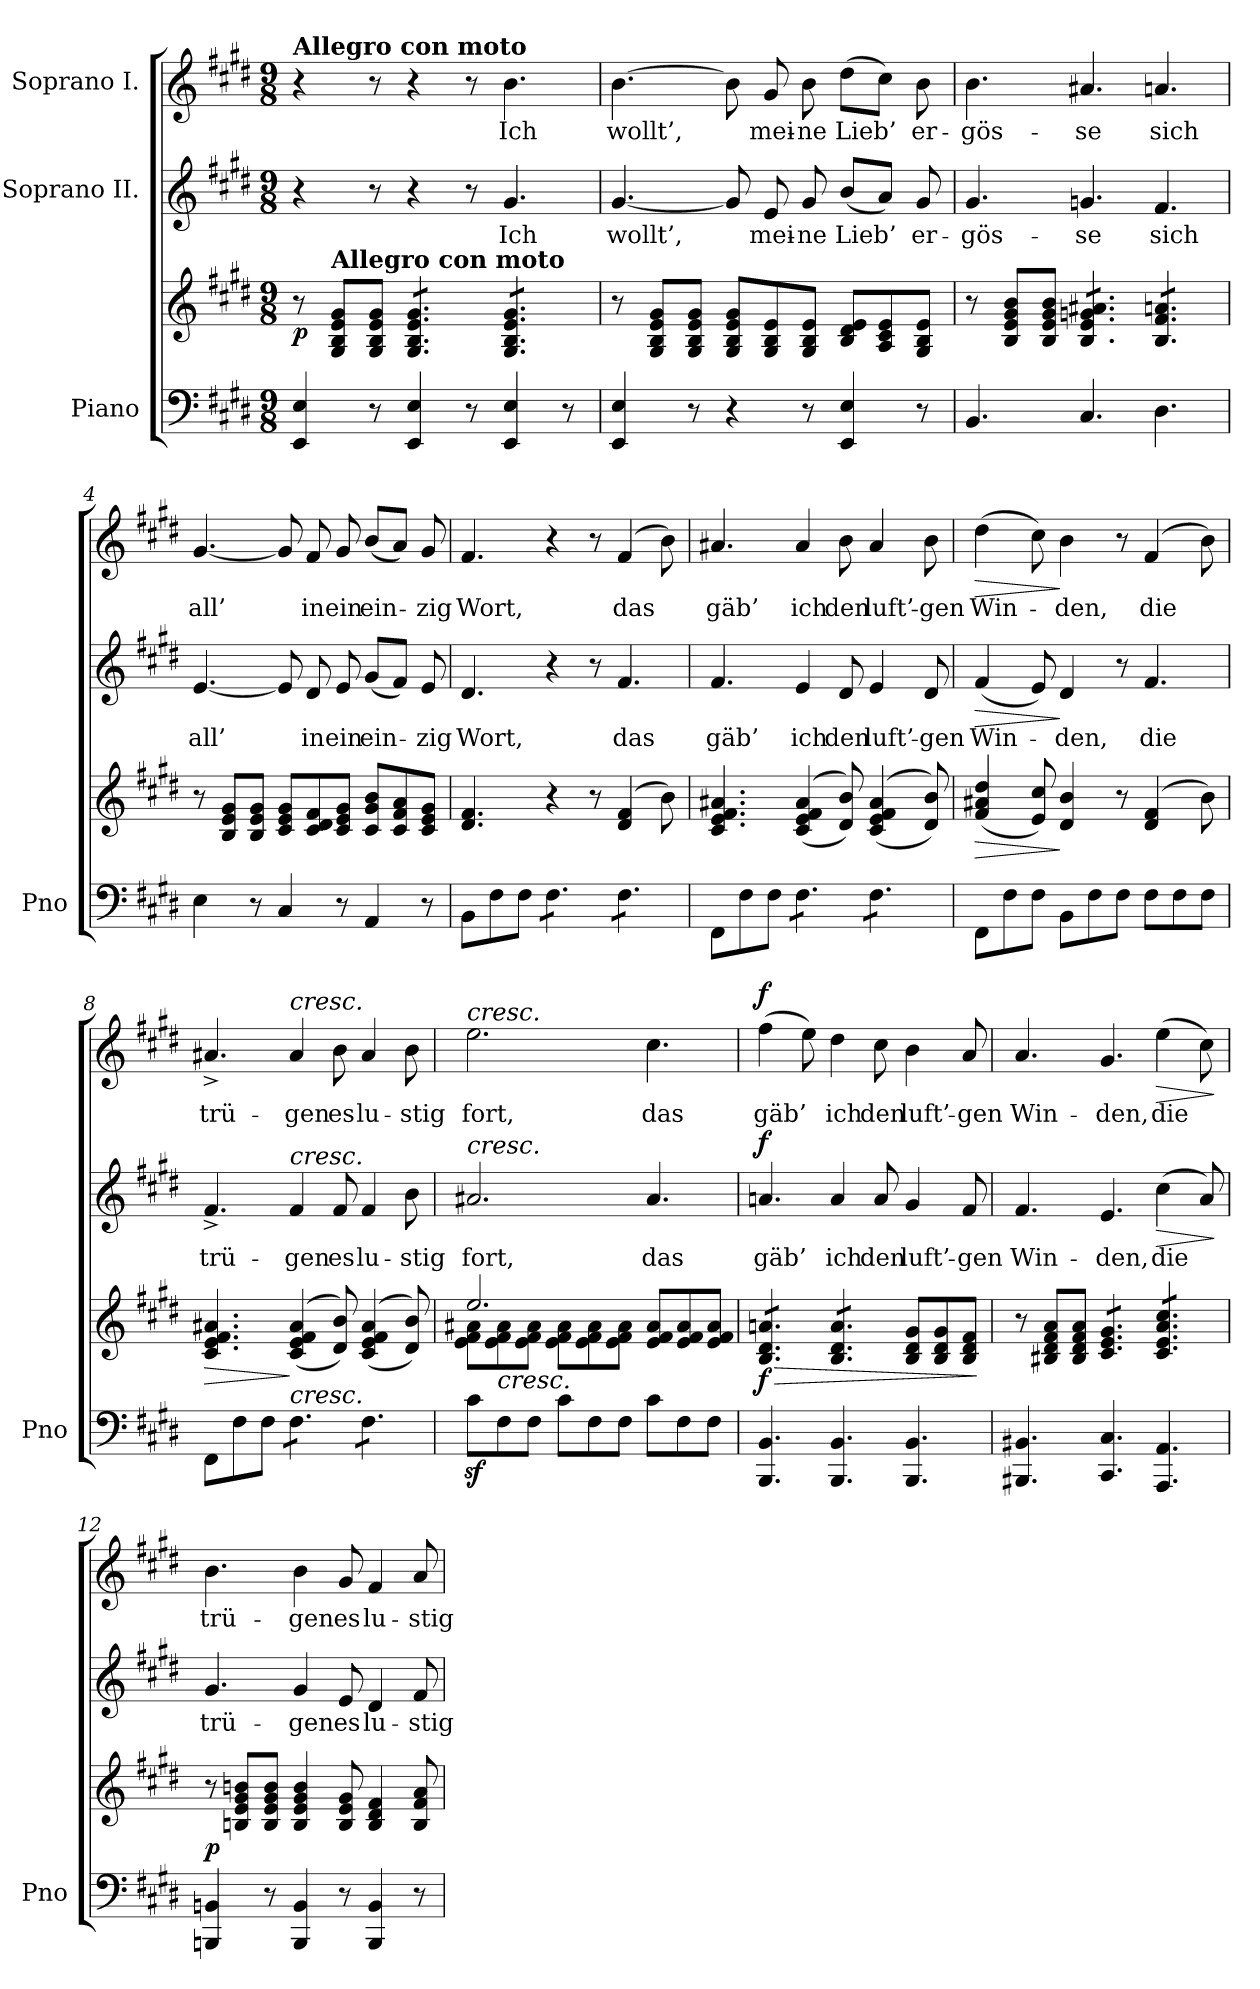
**kern	**kern	**dynam	**kern	**text	**dynam	**kern	**text	**dynam
*part3	*part3	*part3	*part2	*part2	*part2	*part1	*part1	*part1
*staff4	*staff3	*staff3/4	*staff2	*staff2	*staff2	*staff1	*staff1	*staff1
*I"Piano	*	*	*I"Soprano II.	*	*	*I"Soprano I.	*	*
*I'Pno	*	*	*	*	*	*	*	*
*clefF4	*clefG2	*	*clefG2	*	*	*clefG2	*	*
*k[f#c#g#d#]	*k[f#c#g#d#]	*	*k[f#c#g#d#]	*	*	*k[f#c#g#d#]	*	*
*M9/8	*M9/8	*	*M9/8	*	*	*M9/8	*	*
=1	=1	=1	=1	=1	=1	=1	=1	=1
!	!	!	!	!	!	!LO:TX:a:B:t=Allegro con moto	!	!
!	!	!LO:DY:b	!	!	!	!	!	!
4EE/ 4E/	8r	p	4r	.	.	4r	.	.
!	!LO:TX:a:B:t=Allegro con moto	!	!	!	!	!	!	!
.	8G#/ 8B/ 8e/ 8g#/L	.	.	.	.	.	.	.
8r	8G#/ 8B/ 8e/ 8g#/J	.	8r	.	.	8r	.	.
*	*tremolo	*	*	*	*	*	*	*
4EE/ 4E/	8G#/ 8B/ 8e/ 8g#/L	.	4r	.	.	4r	.	.
.	8G#/ 8B/ 8e/ 8g#/	.	.	.	.	.	.	.
8r	8G#/ 8B/ 8e/ 8g#/J	.	8r	.	.	8r	.	.
!	!	!	!	!LO:LY:b	!	!	!LO:LY:b	!
4EE/ 4E/	8G#/ 8B/ 8e/ 8g#/L	.	4.g#/	Ich	.	4.b\	Ich	.
.	8G#/ 8B/ 8e/ 8g#/	.	.	.	.	.	.	.
8r	8G#/ 8B/ 8e/ 8g#/J	.	.	.	.	.	.	.
*	*Xtremolo	*	*	*	*	*	*	*
=2	=2	=2	=2	=2	=2	=2	=2	=2
!	!	!	!	!LO:LY:b	!	!	!LO:LY:b	!
4EE/ 4E/	8r	.	[4.g#/	wollt’,	.	[4.b\	wollt’,	.
.	8G#/ 8B/ 8e/ 8g#/L	.	.	.	.	.	.	.
8r	8G#/ 8B/ 8e/ 8g#/J	.	.	.	.	.	.	.
4r	8G#/ 8B/ 8e/ 8g#/L	.	8g#/]	.	.	8b\]	.	.
!	!	!	!	!LO:LY:b	!	!	!LO:LY:b	!
.	8G#/ 8B/ 8e/	.	8e/	mei-	.	8g#/	mei-	.
!	!	!	!	!LO:LY:b	!	!	!LO:LY:b	!
8r	8G#/ 8B/ 8e/J	.	8g#/	-ne	.	8b\	-ne	.
!	!	!	!	!LO:LY:b	!	!	!LO:LY:b	!
4EE/ 4E/	8B/ 8d#/ 8e/L	.	(8b/L	Lieb’	.	(8dd#\L	Lieb’	.
.	8A/ 8c#/ 8e/	.	8a/J)	.	.	8cc#\J)	.	.
!	!	!	!	!LO:LY:b	!	!	!LO:LY:b	!
8r	8G#/ 8B/ 8e/J	.	8g#/	er-	.	8b\	er-	.
=3	=3	=3	=3	=3	=3	=3	=3	=3
!	!	!	!	!LO:LY:b	!	!	!LO:LY:b	!
4.BB/	8r	.	4.g#/	-gös-	.	4.b\	-gös-	.
.	8B/ 8e/ 8g#/ 8b/L	.	.	.	.	.	.	.
.	8B/ 8e/ 8g#/ 8b/J	.	.	.	.	.	.	.
!	!	!	!	!LO:LY:b	!	!	!LO:LY:b	!
*	*tremolo	*	*	*	*	*	*	*
4.C#/	8B/ 8e/ 8gn/ 8a#X/L	.	4.gn/	-se	.	4.a#X/	-se	.
.	8B/ 8e/ 8gn/ 8a#X/	.	.	.	.	.	.	.
.	8B/ 8e/ 8gn/ 8a#X/J	.	.	.	.	.	.	.
!	!	!	!	!LO:LY:b	!	!	!LO:LY:b	!
4.D#\	8B/ 8f#/ 8an/L	.	4.f#/	sich	.	4.an/	sich	.
.	8B/ 8f#/ 8an/	.	.	.	.	.	.	.
.	8B/ 8f#/ 8an/J	.	.	.	.	.	.	.
*	*Xtremolo	*	*	*	*	*	*	*
!!LO:LB:g=z
=4	=4	=4	=4	=4	=4	=4	=4	=4
!	!	!	!	!LO:LY:b	!	!	!LO:LY:b	!
4E\	8r	.	[4.e/	all’	.	[4.g#/	all’	.
.	8B/ 8e/ 8g#/L	.	.	.	.	.	.	.
8r	8B/ 8e/ 8g#/J	.	.	.	.	.	.	.
4C#/	8c#/ 8e/ 8g#/L	.	8e/]	.	.	8g#/]	.	.
!	!	!	!	!LO:LY:b	!	!	!LO:LY:b	!
.	8c#/ 8d#/ 8f#/	.	8d#/	in	.	8f#/	in	.
!	!	!	!	!LO:LY:b	!	!	!LO:LY:b	!
8r	8c#/ 8e/ 8g#/J	.	8e/	ein	.	8g#/	ein	.
!	!	!	!	!LO:LY:b	!	!	!LO:LY:b	!
4AA/	8c#/ 8g#/ 8b/L	.	(8g#/L	ein-	.	(8b/L	-ein-	.
.	8c#/ 8f#/ 8a/	.	8f#/J)	.	.	8a/J)	.	.
!	!	!	!	!LO:LY:b	!	!	!LO:LY:b	!
8r	8c#/ 8e/ 8g#/J	.	8e/	-zig	.	8g#/	-zig	.
=5	=5	=5	=5	=5	=5	=5	=5	=5
!	!	!	!	!LO:LY:b	!	!	!LO:LY:b	!
8BB\L	4.d#/ 4.f#/	.	4.d#/	Wort,	.	4.f#/	Wort,	.
8F#\	.	.	.	.	.	.	.	.
8F#\J	.	.	.	.	.	.	.	.
*tremolo	*	*	*	*	*	*	*	*
8F#\L	4r	.	4r	.	.	4r	.	.
8F#\	.	.	.	.	.	.	.	.
8F#\J	8r	.	8r	.	.	8r	.	.
!	!	!	!	!LO:LY:b	!	!	!LO:LY:b	!
8F#\L	(4d#/ 4f#/	.	4.f#/	das	.	(4f#/	das	.
8F#\	.	.	.	.	.	.	.	.
8F#\J	8b\)	.	.	.	.	8b\)	.	.
*Xtremolo	*	*	*	*	*	*	*	*
=6	=6	=6	=6	=6	=6	=6	=6	=6
!	!	!	!	!LO:LY:b	!	!	!LO:LY:b	!
8FF#\L	4.c#/ 4.e/ 4.f#/ 4.a#X/	.	4.f#/	gäb’	.	4.a#X/	gäb’	.
8F#\	.	.	.	.	.	.	.	.
8F#\J	.	.	.	.	.	.	.	.
!	!	!	!	!LO:LY:b	!	!	!LO:LY:b	!
*tremolo	*	*	*	*	*	*	*	*
8F#\L	(>(4c#/ 4e/ 4f#/ 4a#/	.	4e/	ich	.	4a#/	ich	.
8F#\	.	.	.	.	.	.	.	.
!	!	!	!	!LO:LY:b	!	!	!LO:LY:b	!
8F#\J	8d#/ 8b/))	.	8d#/	den	.	8b\	den	.
!	!	!	!	!LO:LY:b	!	!	!LO:LY:b	!
8F#\L	(>(4c#/ 4e/ 4f#/ 4a#/	.	4e/	luft’-	.	4a#/	luft’-	.
8F#\	.	.	.	.	.	.	.	.
!	!	!	!	!LO:LY:b	!	!	!LO:LY:b	!
8F#\J	8d#/ 8b/))	.	8d#/	-gen	.	8b\	-gen	.
*Xtremolo	*	*	*	*	*	*	*	*
!!LO:LB:g=z
=7	=7	=7	=7	=7	=7	=7	=7	=7
!	!	!LO:HP:b	!	!LO:LY:b	!LO:HP:b	!	!LO:LY:b	!LO:HP:b
8FF#\L	(4f#/ 4a#X/ 4dd#/	>	(4f#/	Win-	>	(4dd#\	Win-	>
8F#\	.	.	.	.	.	.	.	.
8F#\J	8e/ 8cc#/)	.	8e/)	.	.	8cc#\)	.	.
!	!	!	!	!LO:LY:b	!	!	!LO:LY:b	!
8BB\L	4d#/ 4b/	]	4d#/	-den,	]	4b\	-den,	]
8F#\	.	.	.	.	.	.	.	.
8F#\J	8r	.	8r	.	.	8r	.	.
!	!	!	!	!LO:LY:b	!	!	!LO:LY:b	!
8F#\L	(4d#/ 4f#/	.	4.f#/	die	.	(4f#/	die	.
8F#\	.	.	.	.	.	.	.	.
8F#\J	8b\)	.	.	.	.	8b\)	.	.
=8	=8	=8	=8	=8	=8	=8	=8	=8
!	!	!LO:HP:b	!	!LO:LY:b	!	!	!LO:LY:b	!
8FF#\L	4.c#/ 4.e/ 4.f#/ 4.a#X/	>	4.f#^/	trü-	.	4.a#X^/	trü-	.
8F#\	.	.	.	.	.	.	.	.
8F#\J	.	.	.	.	.	.	.	.
!	!	!	!	!	!	!LO:TX:a:i:t=cresc.	!	!
!	!	!	!LO:TX:a:i:t=cresc.	!	!	!	!	!
!	!LO:TX:b:i:t=cresc.	!	!	!	!	!	!	!
!	!	!	!	!LO:LY:b	!	!	!LO:LY:b	!
*tremolo	*	*	*	*	*	*	*	*
8F#\L	((>4c#/ 4e/ 4f#/ 4a#/	]	4f#/	-gen	.	4a#/	-gen	.
8F#\	.	.	.	.	.	.	.	.
!	!	!	!	!LO:LY:b	!	!	!LO:LY:b	!
8F#\J	8d#/ 8b/))	.	8f#/	es	.	8b\	es	.
!	!	!	!	!LO:LY:b	!	!	!LO:LY:b	!
8F#\L	(>(4c#/ 4e/ 4f#/ 4a#/	.	4f#/	lu-	.	4a#/	lu-	.
8F#\	.	.	.	.	.	.	.	.
!	!	!	!	!LO:LY:b	!	!	!LO:LY:b	!
8F#\J	8d#/ 8b/))	.	8b\	-stig	.	8b\	-stig	.
*Xtremolo	*	*	*	*	*	*	*	*
=9	=9	=9	=9	=9	=9	=9	=9	=9
*	*^	*	*	*	*	*	*	*
!	!	!	!	!	!	!	!LO:TX:a:i:t=cresc.	!	!
!	!	!	!	!LO:TX:a:i:t=cresc.	!	!	!	!	!
!	!	!	!	!	!LO:LY:b	!	!	!LO:LY:b	!
8c#z>\L	8e\ 8f#\ 8a#X\L	2.ee/	.	2.a#X/	fort,	.	2.ee\	fort,	.
!	!LO:TX:b:i:t=cresc.	!	!	!	!	!	!	!	!
8F#\	8e\ 8f#\ 8a#\	.	.	.	.	.	.	.	.
8F#\J	8e\ 8f#\ 8a#\J	.	.	.	.	.	.	.	.
8c#\L	8e\ 8f#\ 8a#\L	.	.	.	.	.	.	.	.
8F#\	8e\ 8f#\ 8a#\	.	.	.	.	.	.	.	.
8F#\J	8e\ 8f#\ 8a#\J	.	.	.	.	.	.	.	.
!	!	!	!	!	!LO:LY:b	!	!	!LO:LY:b	!
8c#\L	8e/ 8f#/ 8a#/L	4.ryy	.	4.a#/	das	.	4.cc#\	das	.
8F#\	8e/ 8f#/ 8a#/	.	.	.	.	.	.	.	.
8F#\J	8e/ 8f#/ 8a#/J	.	.	.	.	.	.	.	.
*	*v	*v	*	*	*	*	*	*	*
!!LO:LB:g=z
=10	=10	=10	=10	=10	=10	=10	=10	=10
!	!	!LO:HP:b	!	!LO:LY:b	!	!	!LO:LY:b	!
!	!	!LO:DY:n=1:b	!	!	!LO:DY:a	!	!	!LO:DY:a
*	*tremolo	*	*	*	*	*	*	*
4.BBB/ 4.BB/	8B/ 8d#/ 8an/L	> f	4.an/	gäb’	f	(4ff#\	gäb’	f
.	8B/ 8d#/ 8an/	.	.	.	.	.	.	.
.	8B/ 8d#/ 8an/J	.	.	.	.	8ee\)	.	.
!	!	!	!	!LO:LY:b	!	!	!LO:LY:b	!
4.BBB/ 4.BB/	8B/ 8d#/ 8a/L	.	4a/	ich	.	4dd#\	ich	.
.	8B/ 8d#/ 8a/	.	.	.	.	.	.	.
!	!	!	!	!LO:LY:b	!	!	!LO:LY:b	!
.	8B/ 8d#/ 8a/J	.	8a/	den	.	8cc#\	den	.
*	*Xtremolo	*	*	*	*	*	*	*
!	!	!	!	!LO:LY:b	!	!	!LO:LY:b	!
4.BBB/ 4.BB/	8B/ 8d#/ 8g#/L	.	4g#/	luft’-	.	4b\	luft’-	.
.	8B/ 8d#/ 8g#/	.	.	.	.	.	.	.
!	!	!	!	!LO:LY:b	!	!	!LO:LY:b	!
.	8B/ 8d#/ 8f#/J	.	8f#/	-gen	.	8a/	-gen	.
.	.	]	.	.	.	.	.	.
=11	=11	=11	=11	=11	=11	=11	=11	=11
!	!	!	!	!LO:LY:b	!	!	!LO:LY:b	!
4.BBB#X/ 4.BB#X/	8r	.	4.f#/	Win-	.	4.a/	Win-	.
.	8B#X/ 8d#/ 8f#/ 8a/L	.	.	.	.	.	.	.
.	8B#/ 8d#/ 8f#/ 8a/J	.	.	.	.	.	.	.
!	!	!	!	!LO:LY:b	!	!	!LO:LY:b	!
*	*tremolo	*	*	*	*	*	*	*
4.CC#/ 4.C#/	8c#/ 8e/ 8g#/L	.	4.e/	-den,	.	4.g#/	-den,	.
.	8c#/ 8e/ 8g#/	.	.	.	.	.	.	.
.	8c#/ 8e/ 8g#/J	.	.	.	.	.	.	.
!	!	!	!	!LO:LY:b	!LO:HP:b	!	!LO:LY:b	!LO:HP:b
4.AAA/ 4.AA/	8c#/ 8e/ 8a/ 8cc#/L	.	(4cc#\	die	>	(4ee\	die	>
.	8c#/ 8e/ 8a/ 8cc#/	.	.	.	.	.	.	.
.	8c#/ 8e/ 8a/ 8cc#/J	.	8a/)	.	.	8cc#\)	.	.
*	*Xtremolo	*	*	*	*	*	*	*
.	.	.	.	.	]	.	.	]
=12	=12	=12	=12	=12	=12	=12	=12	=12
!	!	!LO:DY:b	!	!LO:LY:b	!	!	!LO:LY:b	!
4BBBn/ 4BBn/	8r	p	4.g#/	trü-	.	4.b\	trü-	.
.	8Bn/ 8e/ 8g#/ 8bn/L	.	.	.	.	.	.	.
8r	8B/ 8e/ 8g#/ 8b/J	.	.	.	.	.	.	.
!	!	!	!	!LO:LY:b	!	!	!LO:LY:b	!
4BBB/ 4BB/	4B/ 4e/ 4g#/ 4b/	.	4g#/	-gen	.	4b\	-gen	.
!	!	!	!	!LO:LY:b	!	!	!LO:LY:b	!
8r	8B/ 8e/ 8g#/	.	8e/	es	.	8g#/	es	.
!	!	!	!	!LO:LY:b	!	!	!LO:LY:b	!
4BBB/ 4BB/	4B/ 4d#/ 4f#/	.	4d#/	lu-	.	4f#/	lu-	.
!	!	!	!	!LO:LY:b	!	!	!LO:LY:b	!
8r	8B/ 8f#/ 8a/	.	8f#/	-stig	.	8a/	-stig	.
=	=	=	=	=	=	=	=	=
*-	*-	*-	*-	*-	*-	*-	*-	*-
